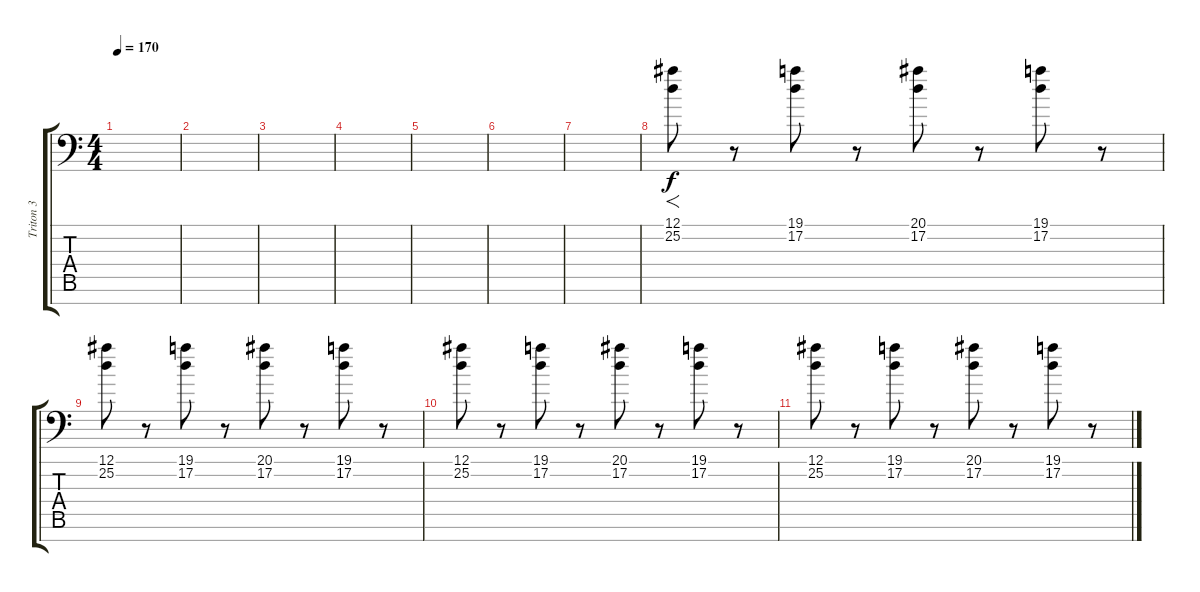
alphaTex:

\track ("Triton 3" "Triton 3") {instrument musicbox}
\staff {score tabs}
\tuning (D4 A3 F3 C3 G2 D2 A1) {hide}
\ts (4 4)
\tempo 170
\clef f4
\ks c
|
|
|
|
|
|
|
(12.1 25.2).8{f} r.8 (19.1 17.2).8 r.8 (20.1 17.2).8 r.8 (19.1 17.2).8 r.8 |
(12.1 25.2).8 r.8 (19.1 17.2).8 r.8 (20.1 17.2).8 r.8 (19.1 17.2).8 r.8 |
(12.1 25.2).8 r.8 (19.1 17.2).8 r.8 (20.1 17.2).8 r.8 (19.1 17.2).8 r.8 |
(12.1 25.2).8 r.8 (19.1 17.2).8 r.8 (20.1 17.2).8 r.8 (19.1 17.2).8 r.8
